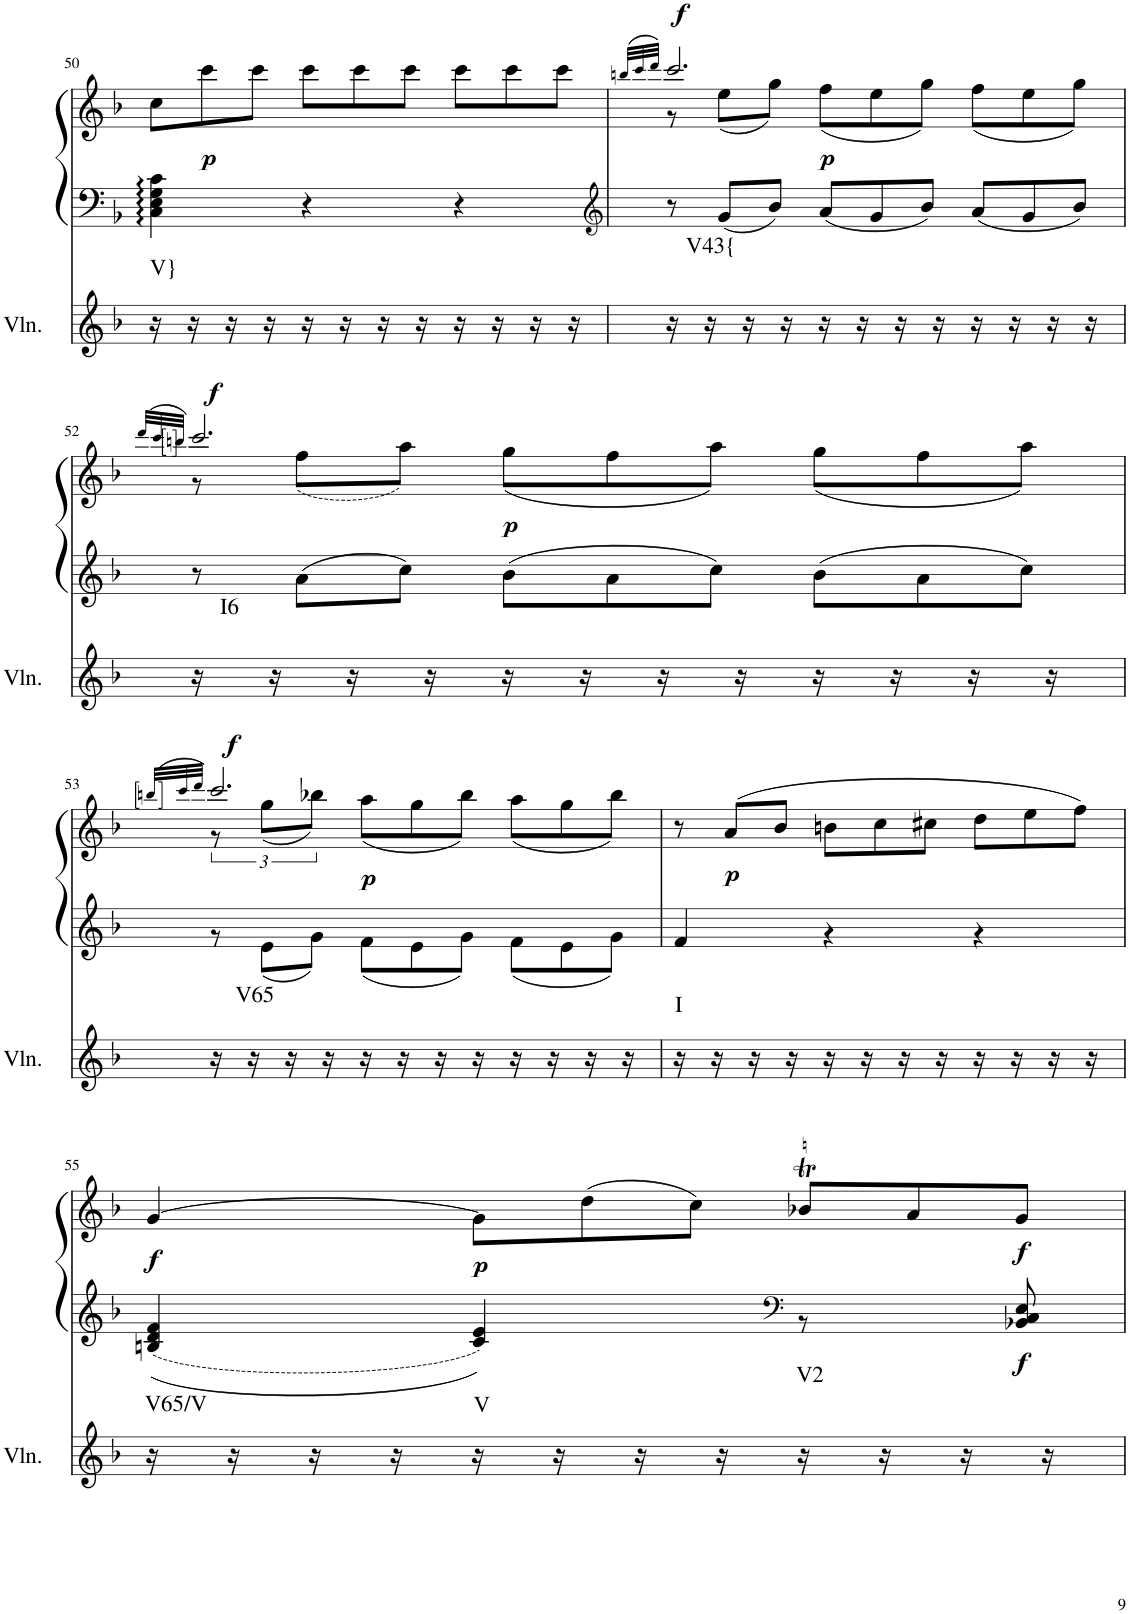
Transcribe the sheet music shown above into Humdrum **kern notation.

**kern	**harte	**kern	**kern	**dynam
*part2	*part2	*part1	*part1	*part1
*staff3	*	*staff2	*staff1	*staff1/2
*I"Violin	*	*I"Klavier linke Hand	*	*
*I'Vln.	*	*	*	*
!!LO:PB:g=z
*clefG2	*	*clefF4	*clefG2	*
*k[b-]	*	*k[b-]	*k[b-]	*
*M3/4	*	*M3/4	*M3/4	*
=50	=50	=50	=50	=50
*	*	*	*^	*
*	*	*	*	*Xbrackettup	*
!	!LO:H:kt=V}	!	!	!	!
16r	N	4C\: 4E\: 4G\: 4c\:	2.ryy	12cc\L	.
16r	.	.	.	.	.
!	!	!	!	!	!LO:DY:b
.	.	.	.	12ccc\	p
16r	.	.	.	.	.
.	.	.	.	12ccc\J	.
16r	.	.	.	.	.
16r	.	4r	.	12ccc\L	.
16r	.	.	.	.	.
.	.	.	.	12ccc\	.
16r	.	.	.	.	.
.	.	.	.	12ccc\J	.
16r	.	.	.	.	.
16r	.	4r	.	12ccc\L	.
16r	.	.	.	.	.
.	.	.	.	12ccc\	.
16r	.	.	.	.	.
.	.	.	.	12ccc\J	.
16r	.	.	.	.	.
=51	=51	=51	=51	=51	=51
*	*	*clefG2	*	*	*
.	.	.	(>32qbbn/LLL	.	.
.	.	.	32qccc/	.	.
.	.	.	32qddd/JJJ)	.	.
*	*	*	*	*brackettup	*
!	!LO:H:kt=V43{	!	!	!	!LO:DY:a
16r	N	12r	2.ccc/	12r	f
16r	.	.	.	.	.
.	.	12g/L	.	(12ee\L	.
16r	.	.	.	.	.
.	.	12b-/J	.	12gg\J)	.
16r	.	.	.	.	.
*	*	*Xbrackettup	*	*Xbrackettup	*
!	!	!	!	!	!LO:DY:b
16r	.	12a/L	.	(12ff\L	p
16r	.	.	.	.	.
.	.	12g/	.	12ee\	.
16r	.	.	.	.	.
.	.	12b-/J	.	12gg\J)	.
16r	.	.	.	.	.
16r	.	12a/L	.	(12ff\L	.
16r	.	.	.	.	.
.	.	12g/	.	12ee\	.
16r	.	.	.	.	.
.	.	12b-/J	.	12gg\J)	.
16r	.	.	.	.	.
!!LO:LB:g=z	!!
=52	=52	=52	=52	=52	=52
.	.	.	(>32qddd/LLL	.	.
.	.	.	32qccc/	.	.
.	.	.	32qbbn/JJJ)	.	.
*	*	*brackettup	*	*brackettup	*
!	!LO:H:kt=I6	!	!	!	!LO:DY:a
16r	N	12r	2.ccc/	12r	f
16r	.	.	.	.	.
.	.	12a\L	.	(12ff\L	.
16r	.	.	.	.	.
.	.	12cc\J	.	12aa\J)	.
16r	.	.	.	.	.
*	*	*Xbrackettup	*	*Xbrackettup	*
!	!	!	!	!	!LO:DY:b
16r	.	12b-\L	.	(12gg\L	p
16r	.	.	.	.	.
.	.	12a\	.	12ff\	.
16r	.	.	.	.	.
.	.	12cc\J	.	12aa\J)	.
16r	.	.	.	.	.
16r	.	12b-\L	.	(12gg\L	.
16r	.	.	.	.	.
.	.	12a\	.	12ff\	.
16r	.	.	.	.	.
.	.	12cc\J	.	12aa\J)	.
16r	.	.	.	.	.
!!LO:LB:g=z	!!
=53	=53	=53	=53	=53	=53
.	.	.	(>32qbbn/LLL	.	.
.	.	.	32qccc/	.	.
.	.	.	32qddd/JJJ)	.	.
*	*	*^	*	*	*
*	*	*	*brackettup	*	*brackettup	*
!	!LO:H:kt=V65	!	!	!	!	!LO:DY:a
16r	N	2.ryy	12r	2.ccc/	12r	f
16r	.	.	.	.	.	.
.	.	.	12e\L	.	(12gg\L	.
16r	.	.	.	.	.	.
.	.	.	12g\J	.	12bb-X\J)	.
16r	.	.	.	.	.	.
*	*	*	*	*	*Xbrackettup	*
!	!	!	!	!	!	!LO:DY:b
16r	.	.	12f\L	.	(12aa\L	p
16r	.	.	.	.	.	.
.	.	.	12e\	.	12gg\	.
16r	.	.	.	.	.	.
.	.	.	12g\J	.	12bb-\J)	.
16r	.	.	.	.	.	.
16r	.	.	12f\L	.	(12aa\L	.
16r	.	.	.	.	.	.
.	.	.	12e\	.	12gg\	.
16r	.	.	.	.	.	.
.	.	.	12g\J	.	12bb-\J)	.
16r	.	.	.	.	.	.
*	*	*	*	*v	*v	*
=54	=54	=54	=54	=54	=54
*	*	*	*	*brackettup	*
!	!LO:H:kt=I	!	!	!	!
16r	N	2.ryy	4f/	12r	.
16r	.	.	.	.	.
!	!	!	!	!	!LO:DY:b
.	.	.	.	(12a/L	p
16r	.	.	.	.	.
.	.	.	.	12b-/J	.
16r	.	.	.	.	.
*	*	*	*	*Xbrackettup	*
16r	.	.	4r	12bn\L	.
16r	.	.	.	.	.
.	.	.	.	12cc\	.
16r	.	.	.	.	.
.	.	.	.	12cc#X\J	.
16r	.	.	.	.	.
16r	.	.	4r	12dd\L	.
16r	.	.	.	.	.
.	.	.	.	12ee\	.
16r	.	.	.	.	.
.	.	.	.	12ff\J)	.
16r	.	.	.	.	.
!!LO:LB:g=z
=55	=55	=55	=55	=55	=55
!	!LO:H:kt=V65/V	!	!	!	!LO:DY:b
16r	N	2ryy	4Bn/ 4d/ 4f/	[4g/	f
16r	.	.	.	.	.
16r	.	.	.	.	.
16r	.	.	.	.	.
!	!LO:H:kt=V	!	!	!	!LO:DY:b
16r	N	.	4c/ 4e/	12g\L]	p
16r	.	.	.	.	.
.	.	.	.	(12dd\	.
16r	.	.	.	.	.
.	.	.	.	12cc\J)	.
16r	.	.	.	.	.
*	*	*clefF4	*	*	*
!	!LO:H:kt=V2	!	!	!	!
16r	N	12ryy	8r	12b-XT/L	.
16r	.	.	.	.	.
.	.	12ryy	.	12a/	.
16r	.	.	8ryy	.	.
!	!	!	!	!	!LO:DY:b=2
!	!	!	!	!	!LO:DY:n=1:b
.	.	12BB-X/ 12C/ 12E/	.	12g/J	f f
16r	.	.	.	.	.
*	*	*v	*v	*	*
=	=	=	=	=
*-	*-	*-	*-	*-
